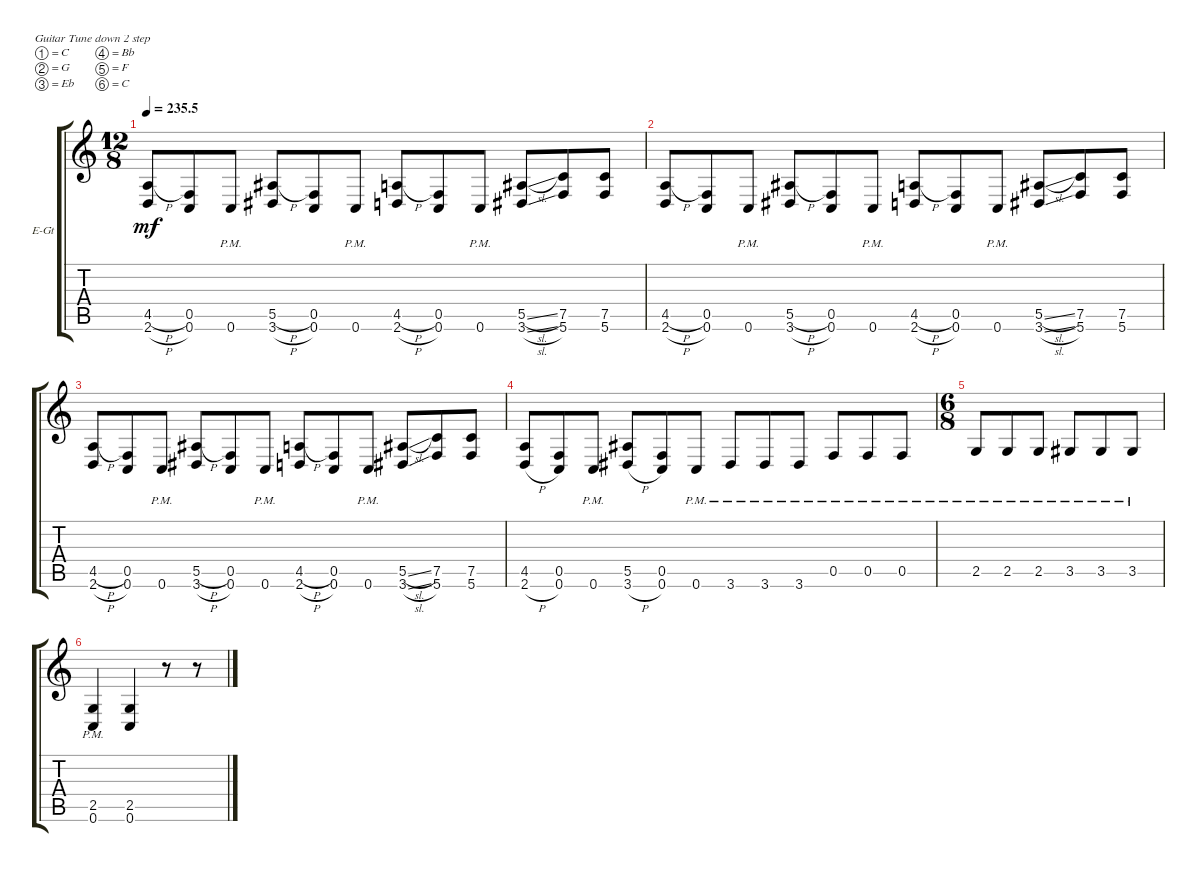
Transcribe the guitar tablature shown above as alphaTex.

\bracketExtendMode groupsimilarinstruments
\firstSystemTrackNameOrientation horizontal
\otherSystemsTrackNameOrientation horizontal
\track ("Electric Guitar 1" "E-Gt") {instrument distortionguitar}
\staff {score tabs}
\tuning (C4 G3 Eb3 Bb2 F2 C2)
\ts (12 8)
\tempo
235.5
\accidentals auto
\clef g2
\ottava regular
\simile none
\ks c
(2.6{h} 4.5{h}).8{dy mf} (0.6 0.5).8 0.6{pm}.8 (3.6{h} 5.5{h}).8 (0.6 0.5).8 0.6{pm}.8 (2.6{h} 4.5{h}).8 (0.6 0.5).8 0.6{pm}.8 (3.6{sl} 5.5{sl}).8 (5.6 7.5).8 (5.6 7.5).8 |
(2.6{h} 4.5{h}).8 (0.6 0.5).8 0.6{pm}.8 (3.6{h} 5.5{h}).8 (0.6 0.5).8 0.6{pm}.8 (2.6{h} 4.5{h}).8 (0.6 0.5).8 0.6{pm}.8 (3.6{sl} 5.5{sl}).8 (5.6 7.5).8 (5.6 7.5).8 |
(2.6{h} 4.5{h}).8 (0.6 0.5).8 0.6{pm}.8 (3.6{h} 5.5{h}).8 (0.6 0.5).8 0.6{pm}.8 (2.6{h} 4.5{h}).8 (0.6 0.5).8 0.6{pm}.8 (3.6{sl} 5.5{sl}).8 (5.6 7.5).8 (5.6 7.5).8 |
(2.6{h} 4.5).8 (0.6 0.5).8 0.6{pm}.8 (3.6{h} 5.5).8 (0.6 0.5).8 0.6{pm}.8 3.6{pm}.8 3.6{pm}.8 3.6{pm}.8 0.5{pm}.8 0.5{pm}.8 0.5{pm}.8 |
\ts (6 8)
2.5{pm}.8 2.5{pm}.8 2.5{pm}.8 3.5{pm}.8 3.5{pm}.8 3.5{pm}.8 |
(0.6{pm} 2.5).4 (0.6 2.5).4 r.8 r.8
